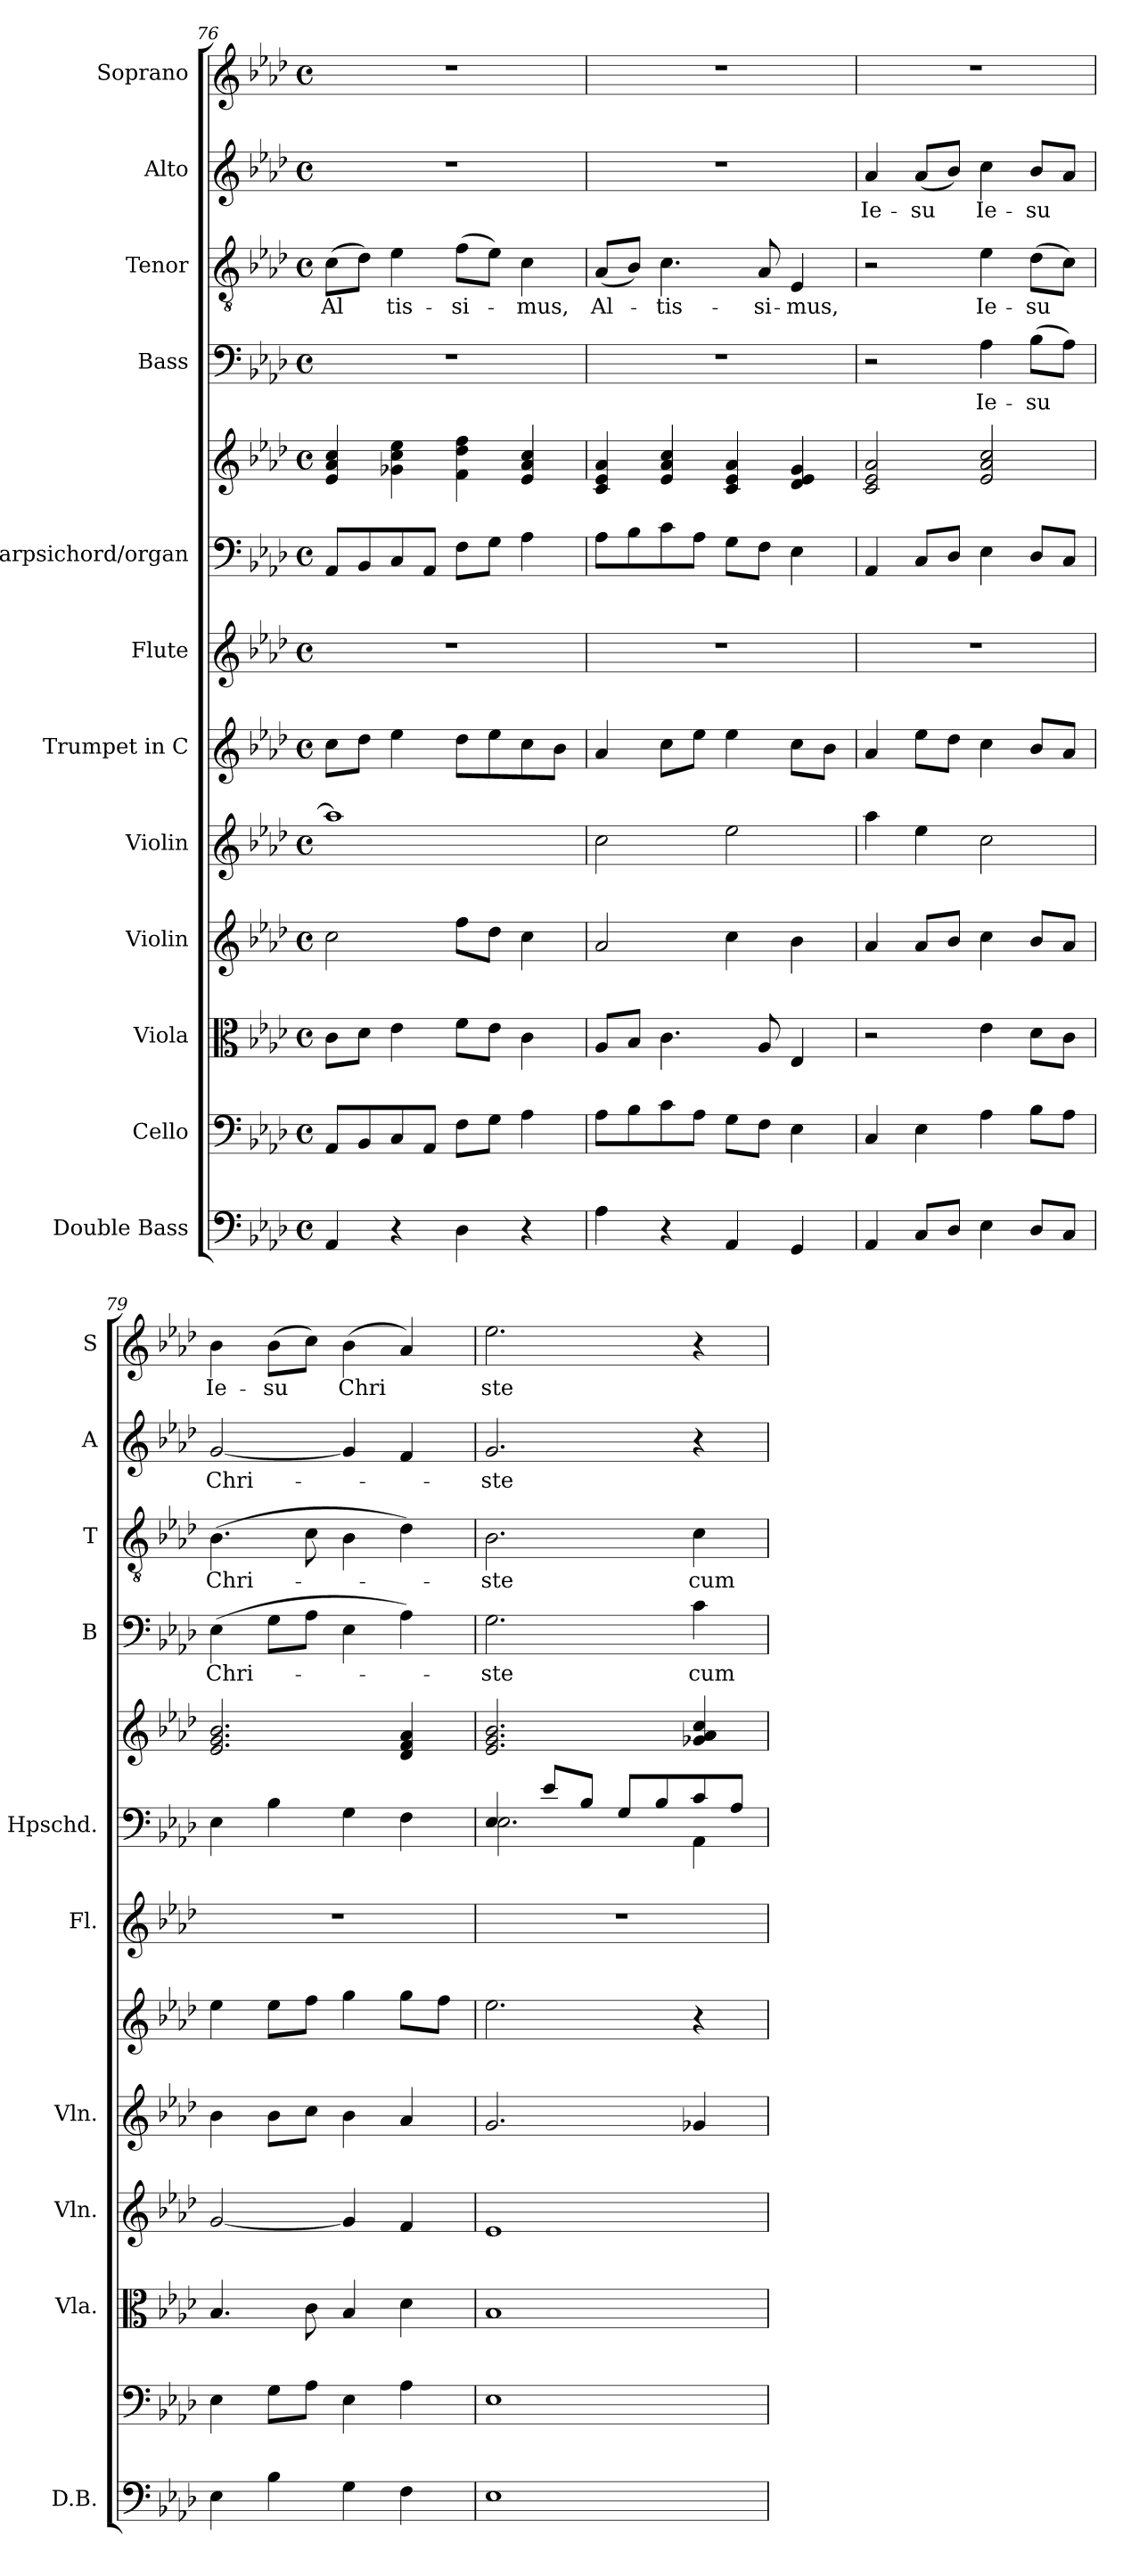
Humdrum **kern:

**kern	**kern	**kern	**kern	**kern	**kern	**kern	**kern	**kern	**kern	**text	**kern	**text	**kern	**text	**kern	**text
*part12	*part11	*part10	*part9	*part8	*part7	*part6	*part5	*part5	*part4	*part4	*part3	*part3	*part2	*part2	*part1	*part1
*staff13	*staff12	*staff11	*staff10	*staff9	*staff8	*staff7	*staff6	*staff5	*staff4	*staff4	*staff3	*staff3	*staff2	*staff2	*staff1	*staff1
*I"Double Bass	*I"Cello	*I"Viola	*I"Violin	*I"Violin	*I"Trumpet in C	*I"Flute	*I"Harpsichord/organ	*	*I"Bass	*	*I"Tenor	*	*I"Alto	*	*I"Soprano	*
*I'D.B.	*	*I'Vla.	*I'Vln.	*I'Vln.	*	*I'Fl.	*I'Hpschd.	*	*I'B	*	*I'T	*	*I'A	*	*I'S	*
!!LO:PB:g=z
*clefF4	*clefF4	*clefC3	*clefG2	*clefG2	*clefG2	*clefG2	*clefF4	*clefG2	*clefF4	*	*clefGv2	*	*clefG2	*	*clefG2	*
*ITrd7c12	*	*	*	*	*	*	*	*	*	*	*	*	*	*	*	*
*k[b-e-a-d-]	*k[b-e-a-d-]	*k[b-e-a-d-]	*k[b-e-a-d-]	*k[b-e-a-d-]	*k[b-e-a-d-]	*k[b-e-a-d-]	*k[b-e-a-d-]	*k[b-e-a-d-]	*k[b-e-a-d-]	*	*k[b-e-a-d-]	*	*k[b-e-a-d-]	*	*k[b-e-a-d-]	*
*A-:	*A-:	*A-:	*A-:	*A-:	*A-:	*A-:	*A-:	*A-:	*A-:	*	*A-:	*	*A-:	*	*A-:	*
*M4/4	*M4/4	*M4/4	*M4/4	*M4/4	*M4/4	*M4/4	*M4/4	*M4/4	*M4/4	*	*M4/4	*	*M4/4	*	*M4/4	*
*met(c)	*met(c)	*met(c)	*met(c)	*met(c)	*met(c)	*met(c)	*met(c)	*met(c)	*met(c)	*	*met(c)	*	*met(c)	*	*met(c)	*
=76	=76	=76	=76	=76	=76	=76	=76	=76	=76	=76	=76	=76	=76	=76	=76	=76
!	!	!	!	!	!	!	!	!	!	!	!	!LO:LY:b	!	!	!	!
4AAA-/	8AA-/L	8c\L	2cc\	1aa-]	8cc\L	1r	8AA-/L	4e-/ 4a-/ 4cc/	1r	.	(>8c\L	Al	1r	.	1r	.
.	8BB-/	8d-\J	.	.	8dd-\J	.	8BB-/	.	.	.	8d-\J)	.	.	.	.	.
!	!	!	!	!	!	!	!	!	!	!	!	!LO:LY:b	!	!	!	!
4r	8C/	4e-\	.	.	4ee-\	.	8C/	4g-X\ 4cc\ 4ee-\	.	.	4e-\	tis-	.	.	.	.
.	8AA-/J	.	.	.	.	.	8AA-/J	.	.	.	.	.	.	.	.	.
!	!	!	!	!	!	!	!	!	!	!	!	!LO:LY:b	!	!	!	!
4DD-\	8F\L	8f\L	8ff\L	.	8dd-\L	.	8F\L	4f\ 4dd-\ 4ff\	.	.	(>8f\L	-si-	.	.	.	.
.	8G\J	8e-\J	8dd-\J	.	8ee-\	.	8G\J	.	.	.	8e-\J)	.	.	.	.	.
!	!	!	!	!	!	!	!	!	!	!	!	!LO:LY:b	!	!	!	!
4r	4A-\	4c\	4cc\	.	8cc\	.	4A-\	4e-/ 4a-/ 4cc/	.	.	4c\	-mus,	.	.	.	.
.	.	.	.	.	8b-\J	.	.	.	.	.	.	.	.	.	.	.
=77	=77	=77	=77	=77	=77	=77	=77	=77	=77	=77	=77	=77	=77	=77	=77	=77
!	!	!	!	!	!	!	!	!	!	!	!	!LO:LY:b	!	!	!	!
4AA-\	8A-\L	8A-/L	2a-/	2cc\	4a-/	1r	8A-\L	4c/ 4e-/ 4a-/	1r	.	(<8A-/L	Al-	1r	.	1r	.
.	8B-\	8B-/J	.	.	.	.	8B-\	.	.	.	8B-/J)	.	.	.	.	.
!	!	!	!	!	!	!	!	!	!	!	!	!LO:LY:b	!	!	!	!
4r	8c\	4.c\	.	.	8cc\L	.	8c\	4e-/ 4a-/ 4cc/	.	.	4.c\	-tis-	.	.	.	.
.	8A-\J	.	.	.	8ee-\J	.	8A-\J	.	.	.	.	.	.	.	.	.
4AAA-/	8G\L	.	4cc\	2ee-\	4ee-\	.	8G\L	4c/ 4e-/ 4a-/	.	.	.	.	.	.	.	.
!	!	!	!	!	!	!	!	!	!	!	!	!LO:LY:b	!	!	!	!
.	8F\J	8A-/	.	.	.	.	8F\J	.	.	.	8A-/	-si-	.	.	.	.
!	!	!	!	!	!	!	!	!	!	!	!	!LO:LY:b	!	!	!	!
4GGG/	4E-\	4E-/	4b-\	.	8cc\L	.	4E-\	4d-/ 4e-/ 4g/	.	.	4E-/	-mus,	.	.	.	.
.	.	.	.	.	8b-\J	.	.	.	.	.	.	.	.	.	.	.
=78	=78	=78	=78	=78	=78	=78	=78	=78	=78	=78	=78	=78	=78	=78	=78	=78
!	!	!	!	!	!	!	!	!	!	!	!	!	!	!LO:LY:b	!	!
4AAA-/	4C/	2r	4a-/	4aa-\	4a-/	1r	4AA-/	2c/ 2e-/ 2a-/	2r	.	2r	.	4a-/	Ie-	1r	.
!	!	!	!	!	!	!	!	!	!	!	!	!	!	!LO:LY:b	!	!
8CC/L	4E-\	.	8a-/L	4ee-\	8ee-\L	.	8C/L	.	.	.	.	.	(<8a-/L	-su	.	.
8DD-/J	.	.	8b-/J	.	8dd-\J	.	8D-/J	.	.	.	.	.	8b-/J)	.	.	.
!	!	!	!	!	!	!	!	!	!	!LO:LY:b	!	!LO:LY:b	!	!LO:LY:b	!	!
4EE-\	4A-\	4e-\	4cc\	2cc\	4cc\	.	4E-\	2e-/ 2a-/ 2cc/	4A-\	Ie-	4e-\	Ie-	4cc\	Ie-	.	.
!	!	!	!	!	!	!	!	!	!	!LO:LY:b	!	!LO:LY:b	!	!LO:LY:b	!	!
8DD-/L	8B-\L	8d-\L	8b-/L	.	8b-/L	.	8D-/L	.	(>8B-\L	-su	(>8d-\L	-su	8b-/L	-su	.	.
8CC/J	8A-\J	8c\J	8a-/J	.	8a-/J	.	8C/J	.	8A-\J)	.	8c\J)	.	8a-/J	.	.	.
=79	=79	=79	=79	=79	=79	=79	=79	=79	=79	=79	=79	=79	=79	=79	=79	=79
!	!	!	!	!	!	!	!	!	!	!LO:LY:b	!	!LO:LY:b	!	!LO:LY:b	!	!LO:LY:b
4EE-\	4E-\	4.B-/	[2g/	4b-\	4ee-\	1r	4E-\	2.e-/ 2.g/ 2.b-/	(>4E-\	Chri-	(>4.B-\	Chri-	[2g/	Chri-	4b-\	Ie-
!	!	!	!	!	!	!	!	!	!	!	!	!	!	!	!	!LO:LY:b
4BB-\	8G\L	.	.	8b-\L	8ee-\L	.	4B-\	.	8G\L	.	.	.	.	.	(>8b-\L	-su
.	8A-\J	8c\	.	8cc\J	8ff\J	.	.	.	8A-\J	.	8c\	.	.	.	8cc\J)	.
!	!	!	!	!	!	!	!	!	!	!	!	!	!	!	!	!LO:LY:b
4GG\	4E-\	4B-/	4g/]	4b-\	4gg\	.	4G\	.	4E-\	.	4B-\	.	4g/]	.	(>4b-\	Chri
4FF\	4A-\	4d-\	4f/	4a-/	8gg\L	.	4F\	4d-/ 4f/ 4a-/	4A-\)	.	4d-\)	.	4f/	.	4a-/)	.
.	.	.	.	.	8ff\J	.	.	.	.	.	.	.	.	.	.	.
=80	=80	=80	=80	=80	=80	=80	=80	=80	=80	=80	=80	=80	=80	=80	=80	=80
*	*	*	*	*	*	*	*^	*	*	*	*	*	*	*	*	*
!	!	!	!	!	!	!	!	!	!	!	!LO:LY:b	!	!LO:LY:b	!	!LO:LY:b	!	!LO:LY:b
1EE-	1E-	1B-	1e-	2.g/	2.ee-\	1r	4E-/	2.E-\	2.e-/ 2.g/ 2.b-/	2.G\	-ste	2.B-\	-ste	2.g/	-ste	2.ee-\	ste
.	.	.	.	.	.	.	8e-/L	.	.	.	.	.	.	.	.	.	.
.	.	.	.	.	.	.	8B-/J	.	.	.	.	.	.	.	.	.	.
.	.	.	.	.	.	.	8G/L	.	.	.	.	.	.	.	.	.	.
.	.	.	.	.	.	.	8B-/	.	.	.	.	.	.	.	.	.	.
!	!	!	!	!	!	!	!	!	!	!	!LO:LY:b	!	!LO:LY:b	!	!	!	!
.	.	.	.	4g-X/	4r	.	8c/	4AA-\	4g-X/ 4a-/ 4cc/	4c\	cum	4c\	cum	4r	.	4r	.
.	.	.	.	.	.	.	8A-/J	.	.	.	.	.	.	.	.	.	.
*	*	*	*	*	*	*	*v	*v	*	*	*	*	*	*	*	*	*
=	=	=	=	=	=	=	=	=	=	=	=	=	=	=	=	=
*-	*-	*-	*-	*-	*-	*-	*-	*-	*-	*-	*-	*-	*-	*-	*-	*-
